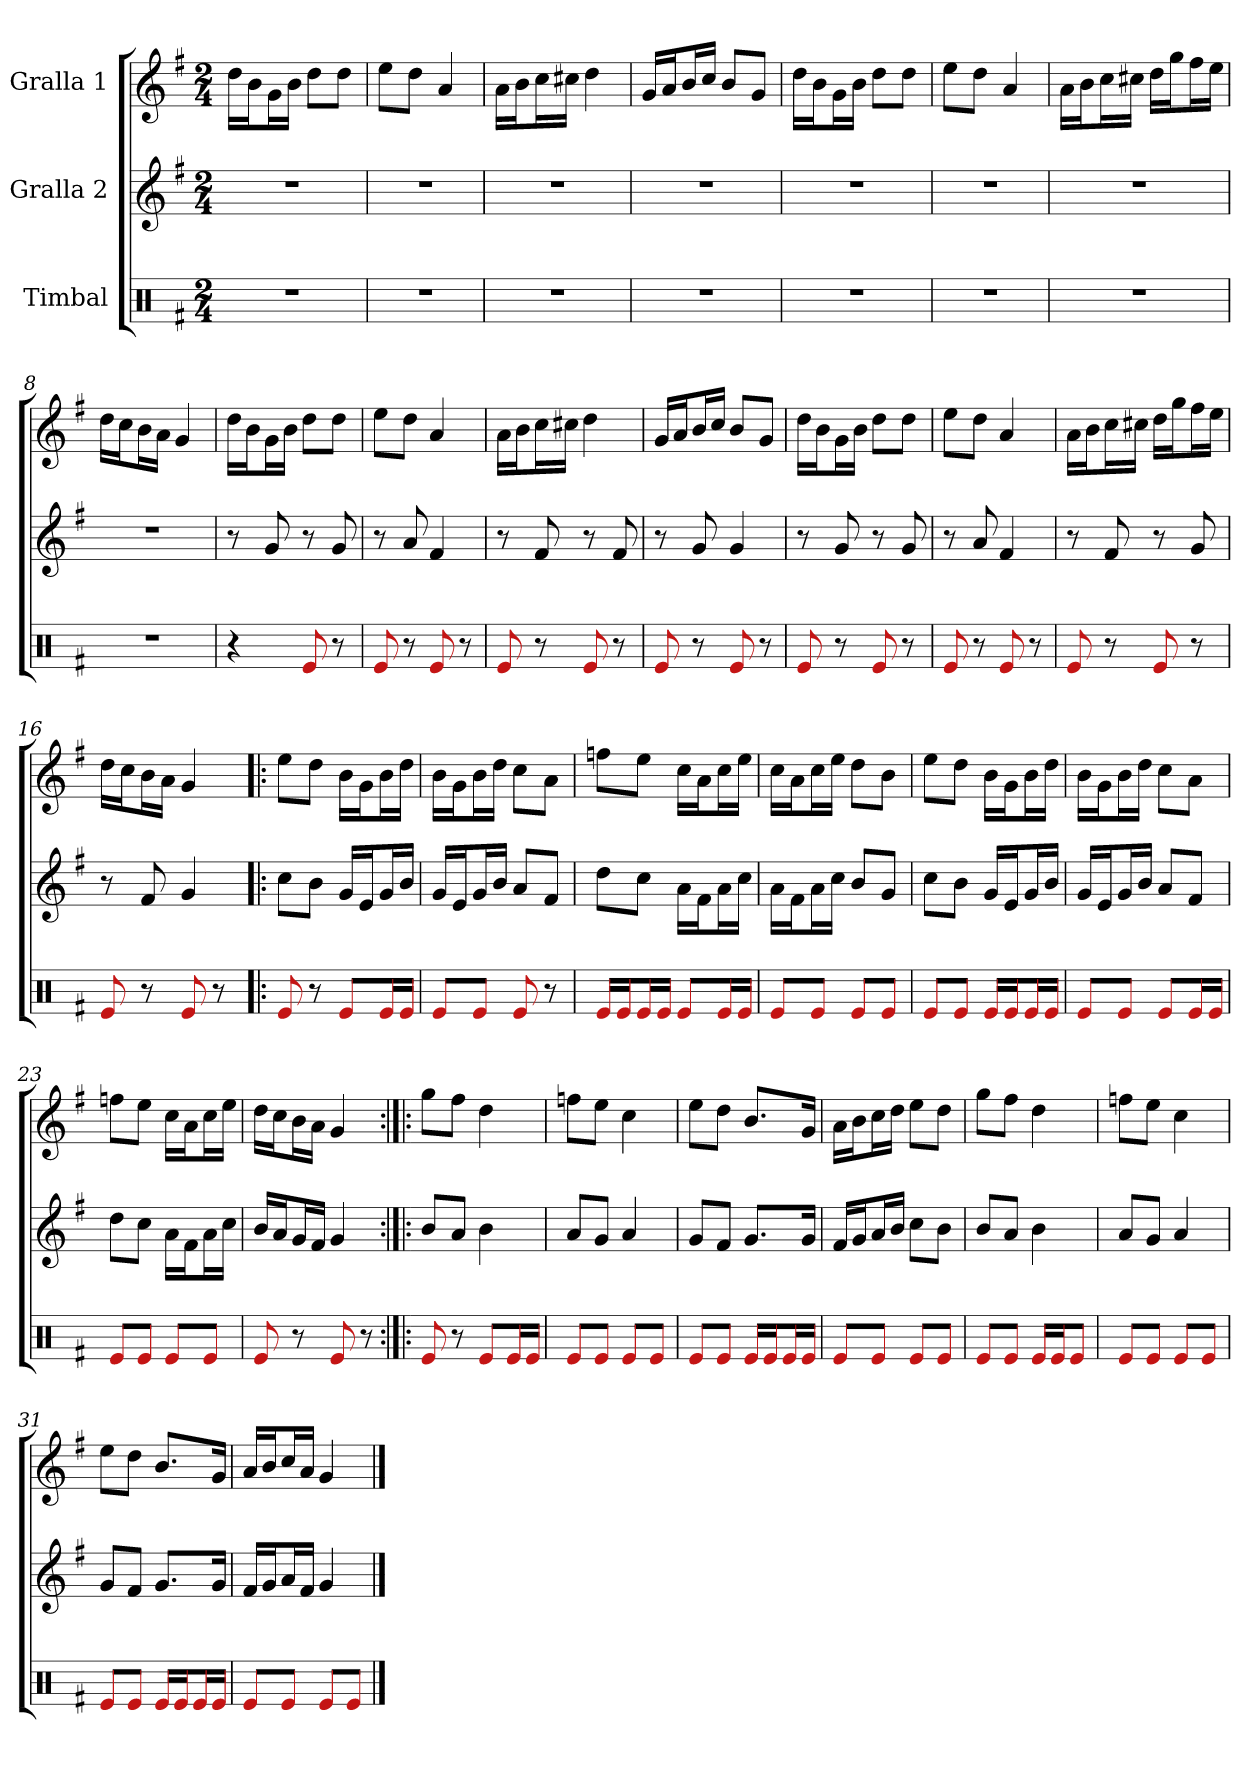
**kern	**kern	**kern
*part3	*part2	*part1
*staff3	*staff2	*staff1
*I"Timbal	*I"Gralla 2	*I"Gralla 1
*clefX	*clefG2	*clefG2
*k[f#]	*k[f#]	*k[f#]
*M2/4	*M2/4	*M2/4
=1	=1	=1
2r	2r	16dd\LL
.	.	16b\J
.	.	16g\L
.	.	16b\JJ
.	.	8dd\L
.	.	8dd\J
=2	=2	=2
2r	2r	8ee\L
.	.	8dd\J
.	.	4a
=3	=3	=3
2r	2r	16a\LL
.	.	16b\J
.	.	16cc\L
.	.	16cc#\JJ
.	.	4dd
=4	=4	=4
2r	2r	16g/LL
.	.	16a/J
.	.	16b/L
.	.	16cc/JJ
.	.	8b/L
.	.	8g/J
=5	=5	=5
2r	2r	16dd\LL
.	.	16b\J
.	.	16g\L
.	.	16b\JJ
.	.	8dd\L
.	.	8dd\J
=6	=6	=6
2r	2r	8ee\L
.	.	8dd\J
.	.	4a
=7	=7	=7
2r	2r	16a\LL
.	.	16b\J
.	.	16cc\L
.	.	16cc#\JJ
.	.	16dd\LL
.	.	16gg\J
.	.	16ff#\L
.	.	16ee\JJ
=8	=8	=8
2r	2r	16dd\LL
.	.	16cc\J
.	.	16b\L
.	.	16a\JJ
.	.	4g
=9	=9	=9
4r	8r	16dd\LL
.	.	16b\J
.	8g	16g\L
.	.	16b\JJ
8e	8r	8dd\L
8r	8g	8dd\J
=10	=10	=10
8e	8r	8ee\L
8r	8a	8dd\J
8e	4f#	4a
8r	.	.
=11	=11	=11
8e	8r	16a\LL
.	.	16b\J
8r	8f#	16cc\L
.	.	16cc#\JJ
8e	8r	4dd
8r	8f#	.
=12	=12	=12
8e	8r	16g/LL
.	.	16a/J
8r	8g	16b/L
.	.	16cc/JJ
8e	4g	8b/L
8r	.	8g/J
=13	=13	=13
8e	8r	16dd\LL
.	.	16b\J
8r	8g	16g\L
.	.	16b\JJ
8e	8r	8dd\L
8r	8g	8dd\J
=14	=14	=14
8e	8r	8ee\L
8r	8a	8dd\J
8e	4f#	4a
8r	.	.
=15	=15	=15
8e	8r	16a\LL
.	.	16b\J
8r	8f#	16cc\L
.	.	16cc#\JJ
8e	8r	16dd\LL
.	.	16gg\J
8r	8g	16ff#\L
.	.	16ee\JJ
=16	=16	=16
8e	8r	16dd\LL
.	.	16cc\J
8r	8f#	16b\L
.	.	16a\JJ
8e	4g	4g
8r	.	.
=17!|:	=17!|:	=17!|:
8e	8cc\L	8ee\L
8r	8b\J	8dd\J
8e/L	16g/LL	16b\LL
.	16e/J	16g\J
16e/L	16g/L	16b\L
16e/JJ	16b/JJ	16dd\JJ
=18	=18	=18
8e/L	16g/LL	16b\LL
.	16e/J	16g\J
8e/J	16g/L	16b\L
.	16b/JJ	16dd\JJ
8e	8a/L	8cc\L
8r	8f#/J	8a\J
=19	=19	=19
16e/LL	8dd\L	8ff\L
16e/J	.	.
16e/L	8cc\J	8ee\J
16e/JJ	.	.
8e/L	16a\LL	16cc\LL
.	16f#\J	16a\J
16e/L	16a\L	16cc\L
16e/JJ	16cc\JJ	16ee\JJ
=20	=20	=20
8e/L	16a\LL	16cc\LL
.	16f#\J	16a\J
8e/J	16a\L	16cc\L
.	16cc\JJ	16ee\JJ
8e/L	8b/L	8dd\L
8e/J	8g/J	8b\J
=21	=21	=21
8e/L	8cc\L	8ee\L
8e/J	8b\J	8dd\J
16e/LL	16g/LL	16b\LL
16e/J	16e/J	16g\J
16e/L	16g/L	16b\L
16e/JJ	16b/JJ	16dd\JJ
=22	=22	=22
8e/L	16g/LL	16b\LL
.	16e/J	16g\J
8e/J	16g/L	16b\L
.	16b/JJ	16dd\JJ
8e/L	8a/L	8cc\L
16e/L	8f#/J	8a\J
16e/JJ	.	.
=23	=23	=23
8e/L	8dd\L	8ff\L
8e/J	8cc\J	8ee\J
8e/L	16a\LL	16cc\LL
.	16f#\J	16a\J
8e/J	16a\L	16cc\L
.	16cc\JJ	16ee\JJ
=24	=24	=24
8e	16b/LL	16dd\LL
.	16a/J	16cc\J
8r	16g/L	16b\L
.	16f#/JJ	16a\JJ
8e	4g	4g
8r	.	.
=25:|!|:	=25:|!|:	=25:|!|:
8e	8b/L	8gg\L
8r	8a/J	8ff#\J
8e/L	4b	4dd
16e/L	.	.
16e/JJ	.	.
=26	=26	=26
8e/L	8a/L	8ff\L
8e/J	8g/J	8ee\J
8e/L	4a	4cc
8e/J	.	.
=27	=27	=27
8e/L	8g/L	8ee\L
8e/J	8f#/J	8dd\J
16e/LL	8.g/L	8.b/L
16e/J	.	.
16e/L	.	.
16e/JJ	16g/Jk	16g/Jk
=28	=28	=28
8e/L	16f#/LL	16a\LL
.	16g/J	16b\J
8e/J	16a/L	16cc\L
.	16b/JJ	16dd\JJ
8e/L	8cc\L	8ee\L
8e/J	8b\J	8dd\J
=29	=29	=29
8e/L	8b/L	8gg\L
8e/J	8a/J	8ff#\J
16e/LL	4b	4dd
16e/J	.	.
8e/J	.	.
=30	=30	=30
8e/L	8a/L	8ff\L
8e/J	8g/J	8ee\J
8e/L	4a	4cc
8e/J	.	.
=31	=31	=31
8e/L	8g/L	8ee\L
8e/J	8f#/J	8dd\J
16e/LL	8.g/L	8.b/L
16e/J	.	.
16e/L	.	.
16e/JJ	16g/Jk	16g/Jk
=32	=32	=32
8e/L	16f#/LL	16a/LL
.	16g/J	16b/J
8e/J	16a/L	16cc/L
.	16f#/JJ	16a/JJ
8e/L	4g	4g
8e/J	.	.
==	==	==
*-	*-	*-
